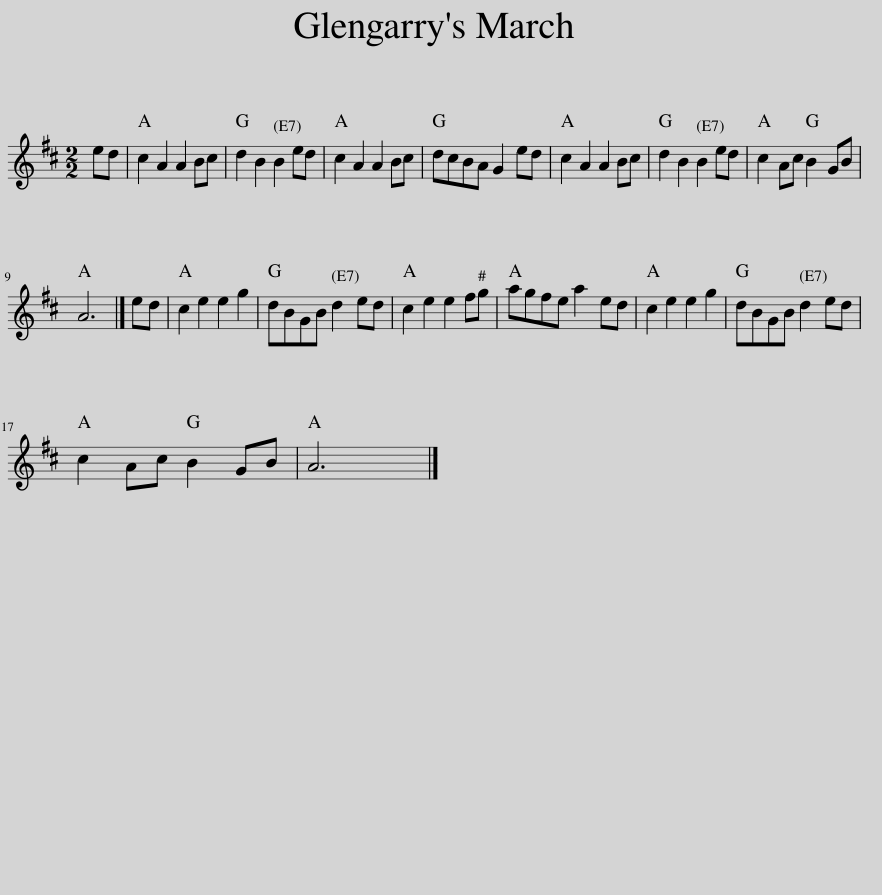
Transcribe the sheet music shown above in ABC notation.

X:1
L:1/8
M:2/2
I:linebreak $
K:D
V:1 treble
V:1
 ed | c2 A2 A2 Bc | d2 B2 B2 ed | c2 A2 A2 Bc | dcBA G2 ed | %5
 c2 A2 A2 Bc | d2 B2 B2 ed | c2 Ac B2 GB |$ A6 |] ed | %10
 c2 e2 e2 g2 | dBGB d2 ed | c2 e2 e2 fg | agfe a2 ed | c2 e2 e2 g2 | %15
 dBGB d2 ed |$ c2 Ac B2 GB | A6 |] %18
